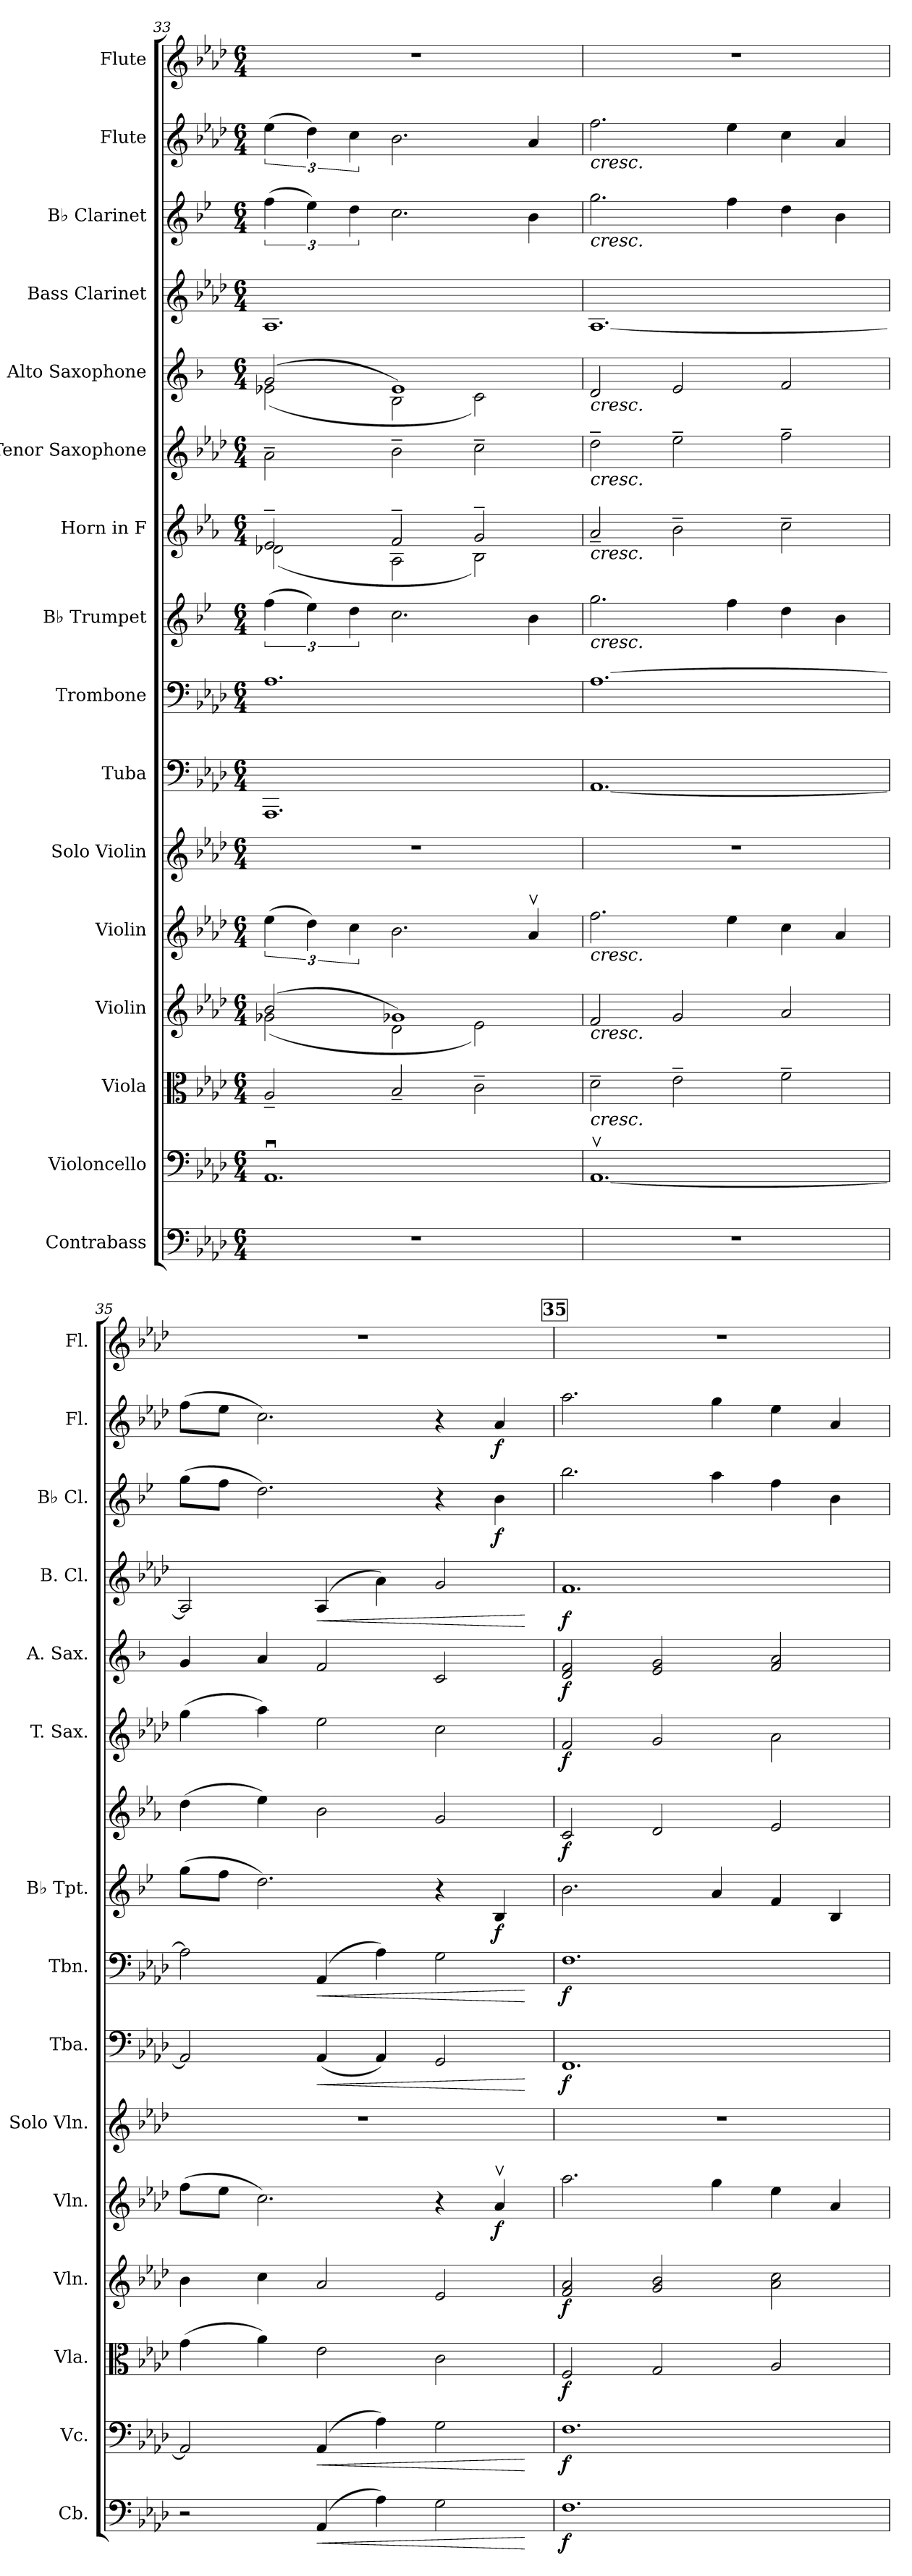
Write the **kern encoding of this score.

**kern	**dynam	**kern	**dynam	**kern	**dynam	**kern	**dynam	**kern	**dynam	**kern	**kern	**dynam	**kern	**dynam	**kern	**dynam	**kern	**dynam	**kern	**dynam	**kern	**dynam	**kern	**dynam	**kern	**dynam	**kern	**dynam	**kern
*part16	*part16	*part15	*part15	*part14	*part14	*part13	*part13	*part12	*part12	*part11	*part10	*part10	*part9	*part9	*part8	*part8	*part7	*part7	*part6	*part6	*part5	*part5	*part4	*part4	*part3	*part3	*part2	*part2	*part1
*staff16	*staff16	*staff15	*staff15	*staff14	*staff14	*staff13	*staff13	*staff12	*staff12	*staff11	*staff10	*staff10	*staff9	*staff9	*staff8	*staff8	*staff7	*staff7	*staff6	*staff6	*staff5	*staff5	*staff4	*staff4	*staff3	*staff3	*staff2	*staff2	*staff1
*I"Contrabass	*	*I"Violoncello	*	*I"Viola	*	*I"Violin	*	*I"Violin	*	*I"Solo Violin	*I"Tuba	*	*I"Trombone	*	*I"B♭ Trumpet	*	*I"Horn in F	*	*I"Tenor Saxophone	*	*I"Alto Saxophone	*	*I"Bass Clarinet	*	*I"B♭ Clarinet	*	*I"Flute	*	*I"Flute
*I'Cb.	*	*I'Vc.	*	*I'Vla.	*	*I'Vln.	*	*I'Vln.	*	*I'Solo Vln.	*I'Tba.	*	*I'Tbn.	*	*I'B♭ Tpt.	*	*	*	*I'T. Sax.	*	*I'A. Sax.	*	*I'B. Cl.	*	*I'B♭ Cl.	*	*I'Fl.	*	*I'Fl.
*clefF4	*	*clefF4	*	*clefC3	*	*clefG2	*	*clefG2	*	*clefG2	*clefF4	*	*clefF4	*	*clefG2	*	*clefG2	*	*clefG2	*	*clefG2	*	*clefG2	*	*clefG2	*	*clefG2	*	*clefG2
*ITrd7c12	*	*	*	*	*	*	*	*	*	*	*	*	*	*	*ITrd1c2	*	*ITrd4c7	*	*ITrd8c14	*	*ITrd5c9	*	*ITrd8c14	*	*ITrd1c2	*	*	*	*
*k[b-e-a-d-]	*	*k[b-e-a-d-]	*	*k[b-e-a-d-]	*	*k[b-e-a-d-]	*	*k[b-e-a-d-]	*	*k[b-e-a-d-]	*k[b-e-a-d-]	*	*k[b-e-a-d-]	*	*k[b-e-a-d-]	*	*k[b-e-a-d-]	*	*k[b-e-a-d-]	*	*k[b-e-a-d-]	*	*k[b-e-a-d-]	*	*k[b-e-a-d-]	*	*k[b-e-a-d-]	*	*k[b-e-a-d-]
*M6/4	*	*M6/4	*	*M6/4	*	*M6/4	*	*M6/4	*	*M6/4	*M6/4	*	*M6/4	*	*M6/4	*	*M6/4	*	*M6/4	*	*M6/4	*	*M6/4	*	*M6/4	*	*M6/4	*	*M6/4
=33	=33	=33	=33	=33	=33	=33	=33	=33	=33	=33	=33	=33	=33	=33	=33	=33	=33	=33	=33	=33	=33	=33	=33	=33	=33	=33	=33	=33	=33
*	*	*	*	*	*	*^	*	*	*	*	*	*	*	*	*	*	*^	*	*	*	*^	*	*	*	*	*	*	*	*
1.r	.	1.AA-u	.	2A-~/	.	(>2b-/	(<2g-X\	.	(>6ee-\	.	1.r	1.AAA-	.	1.A-	.	(>6ee-\	.	2A-~/	(<2G-X\	.	2A-~\	.	(>2B-/	(<2G-X\	.	1.AA-	.	(>6ee-\	.	(>6ee-\	.	1.r
.	.	.	.	.	.	.	.	.	6dd-\)	.	.	.	.	.	.	6dd-\)	.	.	.	.	.	.	.	.	.	.	.	6dd-\)	.	6dd-\)	.	.
.	.	.	.	.	.	.	.	.	6cc\	.	.	.	.	.	.	6cc\	.	.	.	.	.	.	.	.	.	.	.	6cc\	.	6cc\	.	.
.	.	.	.	2B-~/	.	1g-X)	2d-\	.	2.b-\	.	.	.	.	.	.	2.b-\	.	2B-~/	2D-\	.	2B-~\	.	1G-)	2D-\	.	.	.	2.b-\	.	2.b-\	.	.
.	.	.	.	2c~\	.	.	2e-\)	.	.	.	.	.	.	.	.	.	.	2c~/	2E-\)	.	2c~\	.	.	2E-\)	.	.	.	.	.	.	.	.
.	.	.	.	.	.	.	.	.	4a-v/	.	.	.	.	.	.	4a-\	.	.	.	.	.	.	.	.	.	.	.	4a-\	.	4a-/	.	.
*	*	*	*	*	*	*v	*v	*	*	*	*	*	*	*	*	*	*	*v	*v	*	*	*	*v	*v	*	*	*	*	*	*	*	*
!!LO:PB:g=z
=34	=34	=34	=34	=34	=34	=34	=34	=34	=34	=34	=34	=34	=34	=34	=34	=34	=34	=34	=34	=34	=34	=34	=34	=34	=34	=34	=34	=34	=34
!	!	!	!	!	!	!	!	!	!	!	!	!	!	!	!	!	!	!	!	!	!	!	!	!	!	!	!LO:TX:b:i:t=cresc.	!	!
!	!	!	!	!	!	!	!	!	!	!	!	!	!	!	!	!	!	!	!	!	!	!	!	!	!LO:TX:b:i:t=cresc.	!	!	!	!
!	!	!	!	!	!	!	!	!	!	!	!	!	!	!	!	!	!	!	!	!	!LO:TX:b:i:t=cresc.	!	!	!	!	!	!	!	!
!	!	!	!	!	!	!	!	!	!	!	!	!	!	!	!	!	!	!	!LO:TX:b:i:t=cresc.	!	!	!	!	!	!	!	!	!	!
!	!	!	!	!	!	!	!	!	!	!	!	!	!	!	!	!	!LO:TX:b:i:t=cresc.	!	!	!	!	!	!	!	!	!	!	!	!
!	!	!	!	!	!	!	!	!	!	!	!	!	!	!	!LO:TX:b:i:t=cresc.	!	!	!	!	!	!	!	!	!	!	!	!	!	!
!	!	!	!	!	!	!	!	!LO:TX:b:i:t=cresc.	!	!	!	!	!	!	!	!	!	!	!	!	!	!	!	!	!	!	!	!	!
!	!	!	!	!	!	!LO:TX:b:i:t=cresc.	!	!	!	!	!	!	!	!	!	!	!	!	!	!	!	!	!	!	!	!	!	!	!
!	!	!	!	!LO:TX:b:i:t=cresc.	!	!	!	!	!	!	!	!	!	!	!	!	!	!	!	!	!	!	!	!	!	!	!	!	!
1.r	.	[1.AA-v	.	2d-~\	.	2f/	.	2.ff\	.	1.r	[1.AA-	.	[1.A-	.	2.ff\	.	2d-~/	.	2d-~\	.	2F/	.	[1.AA-	.	2.ff\	.	2.ff\	.	1.r
.	.	.	.	2e-~\	.	2g/	.	.	.	.	.	.	.	.	.	.	2e-~\	.	2e-~\	.	2G/	.	.	.	.	.	.	.	.
.	.	.	.	.	.	.	.	4ee-\	.	.	.	.	.	.	4ee-\	.	.	.	.	.	.	.	.	.	4ee-\	.	4ee-\	.	.
.	.	.	.	2f~\	.	2a-/	.	4cc\	.	.	.	.	.	.	4cc\	.	2f~\	.	2f~\	.	2A-/	.	.	.	4cc\	.	4cc\	.	.
.	.	.	.	.	.	.	.	4a-/	.	.	.	.	.	.	4a-\	.	.	.	.	.	.	.	.	.	4a-\	.	4a-/	.	.
=35	=35	=35	=35	=35	=35	=35	=35	=35	=35	=35	=35	=35	=35	=35	=35	=35	=35	=35	=35	=35	=35	=35	=35	=35	=35	=35	=35	=35	=35
2r	.	2AA-/]	.	(>4g\	.	4b-\	.	(>8ff\L	.	1.r	2AA-/]	.	2A-\]	.	(>8ff\L	.	(>4g\	.	(>4g\	.	4B-/	.	2AA-/]	.	(>8ff\L	.	(>8ff\L	.	1.r
.	.	.	.	.	.	.	.	8ee-\J	.	.	.	.	.	.	8ee-\J	.	.	.	.	.	.	.	.	.	8ee-\J	.	8ee-\J	.	.
.	.	.	.	4a-\)	.	4cc\	.	2.cc\)	.	.	.	.	.	.	2.cc\)	.	4a-\)	.	4a-\)	.	4c/	.	.	.	2.cc\)	.	2.cc\)	.	.
!	!LO:HP:b	!	!LO:HP:b	!	!	!	!	!	!	!	!	!LO:HP:b	!	!LO:HP:b	!	!	!	!	!	!	!	!	!	!LO:HP:b	!	!	!	!	!
(>4AAA-i/	<	(>4AA-/	<	2e-\	.	2a-/	.	.	.	.	(<4AA-/	<	(>4AA-/	<	.	.	2e-\	.	2e-\	.	2A-/	.	(>4AA-/	<	.	.	.	.	.
4AA-\)	.	4A-\)	.	.	.	.	.	.	.	.	4AA-/)	.	4A-\)	.	.	.	.	.	.	.	.	.	4A-\)	.	.	.	.	.	.
2GG\	.	2G\	.	2c\	.	2e-/	.	4r	.	.	2GG/	.	2G\	.	4r	.	2c/	.	2c\	.	2E-/	.	2G/	.	4r	.	4r	.	.
!	!	!	!	!	!	!	!	!	!LO:DY:b	!	!	!	!	!	!	!LO:DY:b	!	!	!	!	!	!	!	!	!	!LO:DY:b	!	!LO:DY:b	!
.	.	.	.	.	.	.	.	4a-v/	f	.	.	.	.	.	4A-/	f	.	.	.	.	.	.	.	.	4a-\	f	4a-/	f	.
.	[	.	[	.	.	.	.	.	.	.	.	[	.	[	.	.	.	.	.	.	.	.	.	[	.	.	.	.	.
!!LO:REH:place=s1:a:B:fs=14:t=35
=36	=36	=36	=36	=36	=36	=36	=36	=36	=36	=36	=36	=36	=36	=36	=36	=36	=36	=36	=36	=36	=36	=36	=36	=36	=36	=36	=36	=36	=36
!	!LO:DY:b	!	!LO:DY:b	!	!LO:DY:b	!	!LO:DY:b	!	!	!	!	!LO:DY:b	!	!LO:DY:b	!	!	!	!LO:DY:b	!	!LO:DY:b	!	!LO:DY:b	!	!LO:DY:b	!	!	!	!	!
1.FF	f	1.F	f	2F/	f	2f/ 2a-/	f	2.aa-\	.	1.r	1.FF	f	1.F	f	2.a-\	.	2F/	f	2F/	f	2F/ 2A-/	f	1.F	f	2.aa-\	.	2.aa-\	.	1.r
.	.	.	.	2G/	.	2g/ 2b-/	.	.	.	.	.	.	.	.	.	.	2G/	.	2G/	.	2G/ 2B-/	.	.	.	.	.	.	.	.
.	.	.	.	.	.	.	.	4gg\	.	.	.	.	.	.	4g/	.	.	.	.	.	.	.	.	.	4gg\	.	4gg\	.	.
.	.	.	.	2A-/	.	2a-\ 2cc\	.	4ee-\	.	.	.	.	.	.	4e-/	.	2A-/	.	2A-\	.	2A-/ 2c/	.	.	.	4ee-\	.	4ee-\	.	.
.	.	.	.	.	.	.	.	4a-/	.	.	.	.	.	.	4A-/	.	.	.	.	.	.	.	.	.	4a-\	.	4a-/	.	.
=	=	=	=	=	=	=	=	=	=	=	=	=	=	=	=	=	=	=	=	=	=	=	=	=	=	=	=	=	=
*-	*-	*-	*-	*-	*-	*-	*-	*-	*-	*-	*-	*-	*-	*-	*-	*-	*-	*-	*-	*-	*-	*-	*-	*-	*-	*-	*-	*-	*-
